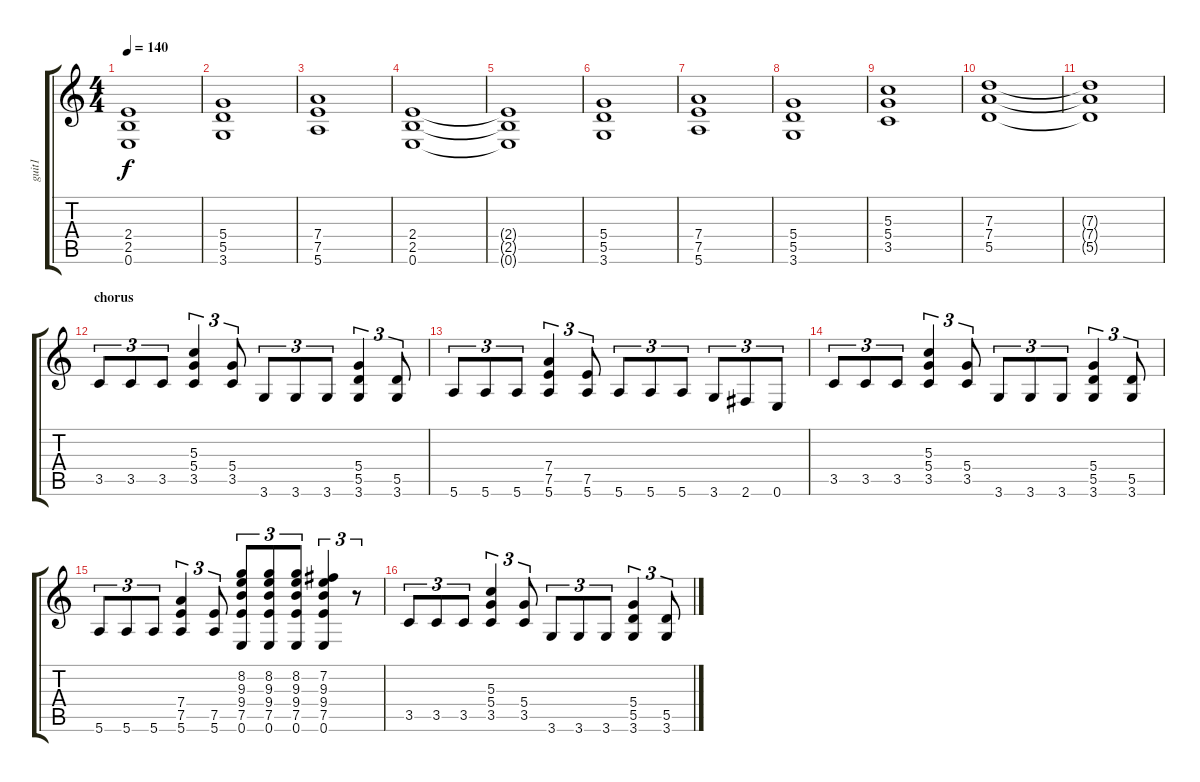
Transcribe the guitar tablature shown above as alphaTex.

\track ("guit1" "guit1") {instrument distortionguitar}
\staff {score tabs}
\tuning (E4 B3 G3 D3 A2 E2) {hide}
\ts (4 4)
\tempo 140
\clef g2
\ks c
(2.4{t} 2.5{t} 0.6{t}).1{dy f} |
(5.4 5.5 3.6).1 |
(7.4 7.5 5.6).1 |
(2.4 2.5 0.6).1 |
(2.4{t} 2.5{t} 0.6{t}).1 |
(5.4 5.5 3.6).1 |
(7.4 7.5 5.6).1 |
(5.4 5.5 3.6).1 |
(5.3 5.4 3.5).1 |
(7.3 7.4 5.5).1 |
(7.3{t} 7.4{t} 5.5{t}).1 |
\section ("" "chorus")
3.5.8{tu (3 2)} 3.5.8{tu (3 2)} 3.5.8{tu (3 2)} (5.3 5.4 3.5).4{tu (3 2)} (5.4 3.5).8{tu (3 2)} 3.6.8{tu (3 2)} 3.6.8{tu (3 2)} 3.6.8{tu (3 2)} (5.4 5.5 3.6).4{tu (3 2)} (5.5 3.6).8{tu (3 2)} |
5.6.8{tu (3 2)} 5.6.8{tu (3 2)} 5.6.8{tu (3 2)} (7.4 7.5 5.6).4{tu (3 2)} (7.5 5.6).8{tu (3 2)} 5.6.8{tu (3 2)} 5.6.8{tu (3 2)} 5.6.8{tu (3 2)} 3.6.8{tu (3 2)} 2.6.8{tu (3 2)} 0.6.8{tu (3 2)} |
3.5.8{tu (3 2)} 3.5.8{tu (3 2)} 3.5.8{tu (3 2)} (5.3 5.4 3.5).4{tu (3 2)} (5.4 3.5).8{tu (3 2)} 3.6.8{tu (3 2)} 3.6.8{tu (3 2)} 3.6.8{tu (3 2)} (5.4 5.5 3.6).4{tu (3 2)} (5.5 3.6).8{tu (3 2)} |
5.6.8{tu (3 2)} 5.6.8{tu (3 2)} 5.6.8{tu (3 2)} (7.4 7.5 5.6).4{tu (3 2)} (7.5 5.6).8{tu (3 2)} (8.2 9.3 9.4 7.5 0.6).8{tu (3 2)} (8.2 9.3 9.4 7.5 0.6).8{tu (3 2)} (8.2 9.3 9.4 7.5 0.6).8{tu (3 2)} (7.2 9.3 9.4 7.5 0.6).4{tu (3 2)} r.8{tu (3 2)} |
3.5.8{tu (3 2)} 3.5.8{tu (3 2)} 3.5.8{tu (3 2)} (5.3 5.4 3.5).4{tu (3 2)} (5.4 3.5).8{tu (3 2)} 3.6.8{tu (3 2)} 3.6.8{tu (3 2)} 3.6.8{tu (3 2)} (5.4 5.5 3.6).4{tu (3 2)} (5.5 3.6).8{tu (3 2)}
